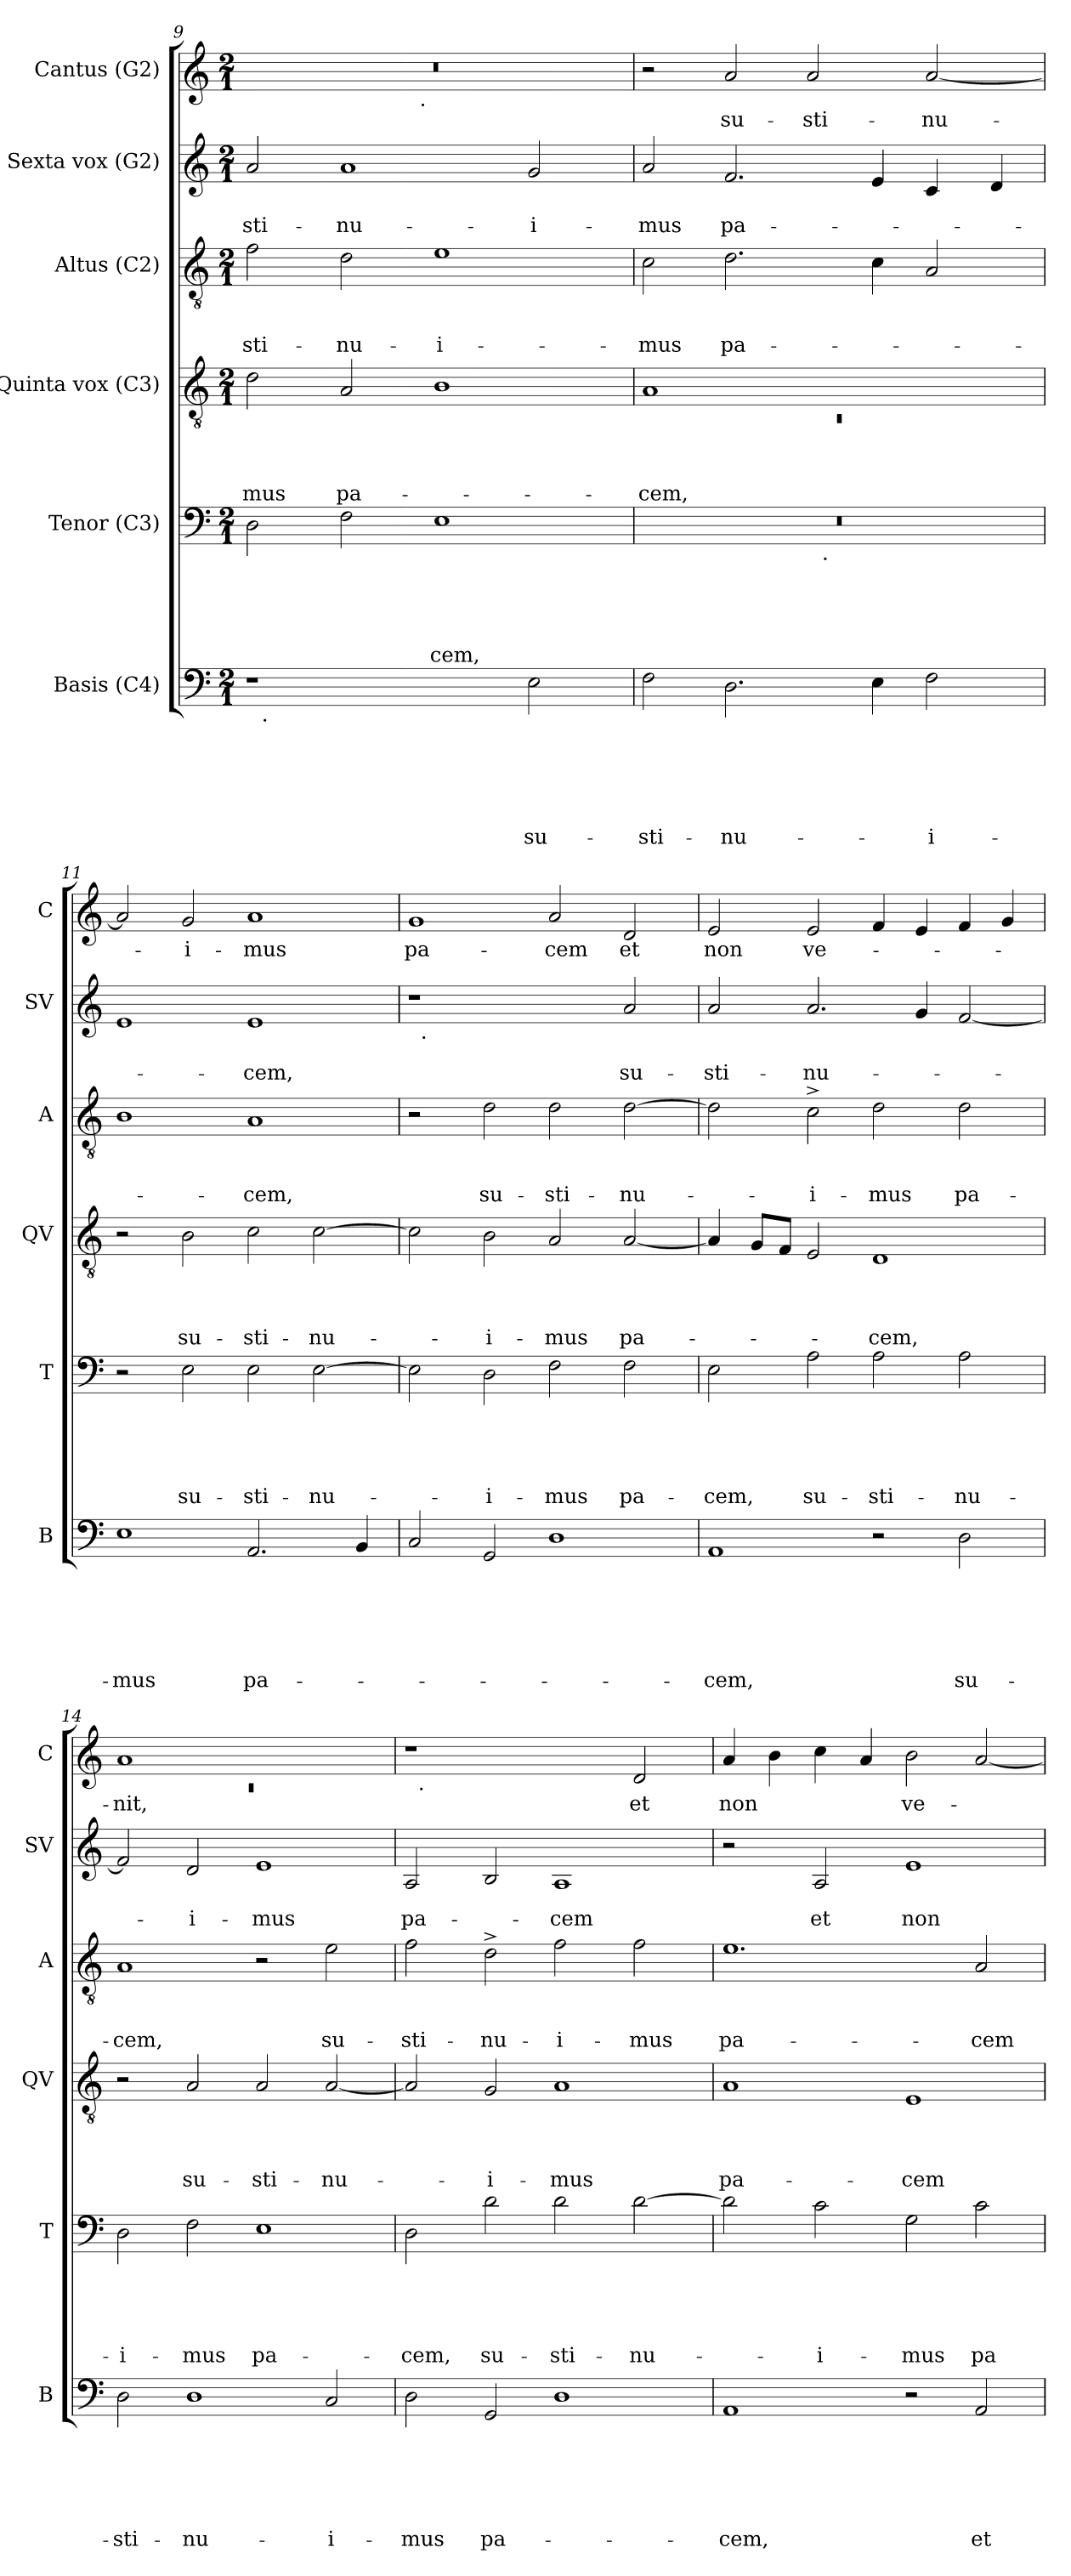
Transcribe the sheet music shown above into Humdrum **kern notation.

**kern	**text	**text	**text	**text	**text	**text	**kern	**text	**text	**text	**text	**text	**kern	**text	**text	**text	**text	**kern	**text	**text	**text	**kern	**text	**text	**kern	**text
*part6	*part6	*part6	*part6	*part6	*part6	*part6	*part5	*part5	*part5	*part5	*part5	*part5	*part4	*part4	*part4	*part4	*part4	*part3	*part3	*part3	*part3	*part2	*part2	*part2	*part1	*part1
*staff6	*staff6	*staff6	*staff6	*staff6	*staff6	*staff6	*staff5	*staff5	*staff5	*staff5	*staff5	*staff5	*staff4	*staff4	*staff4	*staff4	*staff4	*staff3	*staff3	*staff3	*staff3	*staff2	*staff2	*staff2	*staff1	*staff1
*I"Basis (C4)	*	*	*	*	*	*	*I"Tenor (C3)	*	*	*	*	*	*I"Quinta vox (C3)	*	*	*	*	*I"Altus (C2)	*	*	*	*I"Sexta vox (G2)	*	*	*I"Cantus (G2)	*
*I'B	*	*	*	*	*	*	*I'T	*	*	*	*	*	*I'QV	*	*	*	*	*I'A	*	*	*	*I'SV	*	*	*I'C	*
*clefF4	*	*	*	*	*	*	*clefF4	*	*	*	*	*	*clefGv2	*	*	*	*	*clefGv2	*	*	*	*clefG2	*	*	*clefG2	*
*k[]	*	*	*	*	*	*	*k[]	*	*	*	*	*	*k[]	*	*	*	*	*k[]	*	*	*	*k[]	*	*	*k[]	*
*C:	*	*	*	*	*	*	*C:	*	*	*	*	*	*C:	*	*	*	*	*C:	*	*	*	*C:	*	*	*C:	*
*M2/1	*	*	*	*	*	*	*M2/1	*	*	*	*	*	*M2/1	*	*	*	*	*M2/1	*	*	*	*M2/1	*	*	*M2/1	*
=9	=9	=9	=9	=9	=9	=9	=9	=9	=9	=9	=9	=9	=9	=9	=9	=9	=9	=9	=9	=9	=9	=9	=9	=9	=9	=9
!	!	!	!	!	!	!	!	!	!	!	!	!	!	!	!	!	!LO:LY:b	!	!	!	!LO:LY:b	!	!	!LO:LY:b	!	!
*^	*	*	*	*	*	*	*	*	*	*	*	*	*	*	*	*	*	*	*	*	*	*	*	*	*^	*
1r	32ryy	.	.	.	.	.	.	2D\	.	.	.	.	.	2d\	.	.	.	-mus	2f\	.	.	-sti-	2a/	.	-sti-	0r	2ryy	.
!	!LO:TX:b:t=.	!	!	!	!	!	!	!	!	!	!	!	!	!	!	!	!	!	!	!	!	!	!	!	!	!	!	!
.	1ryy	.	.	.	.	.	.	.	.	.	.	.	.	.	.	.	.	.	.	.	.	.	.	.	.	.	.	.
!	!	!	!	!	!	!	!	!	!	!	!	!	!	!	!	!	!	!LO:LY:b	!	!	!	!LO:LY:b	!	!	!LO:LY:b	!	!	!
.	.	.	.	.	.	.	.	2F\	.	.	.	.	.	2A/	.	.	.	pa-	2d\	.	.	-nu-	1a	.	-nu-	.	4...ryy	.
!	!	!	!	!	!	!	!	!	!	!	!	!	!	!	!	!	!	!	!	!	!	!	!	!	!	!	!LO:TX:b:t=.	!
.	.	.	.	.	.	.	.	.	.	.	.	.	.	.	.	.	.	.	.	.	.	.	.	.	.	.	1ryy	.
!	!	!	!	!	!	!	!	!	!	!	!	!	!LO:LY:b	!	!	!	!	!	!	!	!	!LO:LY:b:rj	!	!	!	!	!	!
2ryy	.	.	.	.	.	.	.	1E	.	.	.	.	-cem,	1B	.	.	.	.	1e	.	.	-i-	.	.	.	.	.	.
.	2ryy	.	.	.	.	.	.	.	.	.	.	.	.	.	.	.	.	.	.	.	.	.	.	.	.	.	.	.
!	!	!	!	!	!	!	!LO:LY:b	!	!	!	!	!	!	!	!	!	!	!	!	!	!	!	!	!	!LO:LY:b	!	!	!
2E\	.	.	.	.	.	.	su-	.	.	.	.	.	.	.	.	.	.	.	.	.	.	.	2g/	.	-i-	.	.	.
.	4...ryy	.	.	.	.	.	.	.	.	.	.	.	.	.	.	.	.	.	.	.	.	.	.	.	.	.	.	.
.	.	.	.	.	.	.	.	.	.	.	.	.	.	.	.	.	.	.	.	.	.	.	.	.	.	.	32ryy	.
!!LO:LB:g=z
=10	=10	=10	=10	=10	=10	=10	=10	=10	=10	=10	=10	=10	=10	=10	=10	=10	=10	=10	=10	=10	=10	=10	=10	=10	=10	=10	=10	=10
*	*	*	*	*	*	*	*	*	*	*	*	*	*	*^	*	*	*	*	*	*	*	*	*	*	*	*	*	*
!	!	!	!	!	!	!	!LO:LY:b	!	!	!	!	!	!	!	!LO:N:vis=1	!	!	!	!LO:LY:b	!	!	!	!LO:LY:b	!	!	!LO:LY:b	!	!	!
*v	*v	*	*	*	*	*	*	*^	*	*	*	*	*	*	*	*	*	*	*	*	*	*	*	*	*	*	*v	*v	*
2F\	.	.	.	.	.	-sti-	0r	1ryy	.	.	.	.	.	1A	0rC	.	.	.	-cem,	2c\	.	.	-mus	2a/	.	-mus	2r	.
!	!	!	!	!	!	!LO:LY:b	!	!	!	!	!	!	!	!	!	!	!	!	!	!	!	!	!LO:LY:b	!	!	!LO:LY:b	!	!LO:LY:b
2.D\	.	.	.	.	.	-nu-	.	.	.	.	.	.	.	.	.	.	.	.	.	2.d\	.	.	pa-	2.f/	.	pa-	2a/	su-
!	!	!	!	!	!	!	!	!	!	!	!	!	!	!	!	!	!	!	!	!	!	!	!	!	!	!	!	!LO:LY:b
.	.	.	.	.	.	.	.	32ryy	.	.	.	.	.	1ryy	.	.	.	.	.	.	.	.	.	.	.	.	2a/	-sti-
!	!	!	!	!	!	!	!	!LO:TX:b:t=.	!	!	!	!	!	!	!	!	!	!	!	!	!	!	!	!	!	!	!	!
.	.	.	.	.	.	.	.	2ryy	.	.	.	.	.	.	.	.	.	.	.	.	.	.	.	.	.	.	.	.
4E\	.	.	.	.	.	.	.	.	.	.	.	.	.	.	.	.	.	.	.	4c\	.	.	.	4e/	.	.	.	.
!	!	!	!	!	!	!LO:LY:b	!	!	!	!	!	!	!	!	!	!	!	!	!	!	!	!	!	!	!	!	!	!LO:LY:b
2F\	.	.	.	.	.	-i-	.	.	.	.	.	.	.	.	.	.	.	.	.	2A/	.	.	.	4c/	.	.	[<2a/	-nu-
.	.	.	.	.	.	.	.	4...ryy	.	.	.	.	.	.	.	.	.	.	.	.	.	.	.	.	.	.	.	.
.	.	.	.	.	.	.	.	.	.	.	.	.	.	.	.	.	.	.	.	.	.	.	.	4d/	.	.	.	.
*	*	*	*	*	*	*	*	*	*	*	*	*	*	*v	*v	*	*	*	*	*	*	*	*	*	*	*	*	*
=11	=11	=11	=11	=11	=11	=11	=11	=11	=11	=11	=11	=11	=11	=11	=11	=11	=11	=11	=11	=11	=11	=11	=11	=11	=11	=11	=11
!	!	!	!	!	!	!LO:LY:b	!	!	!	!	!	!	!	!	!	!	!	!	!	!	!	!	!	!	!	!	!
*	*	*	*	*	*	*	*v	*v	*	*	*	*	*	*	*	*	*	*	*	*	*	*	*	*	*	*	*
1E	.	.	.	.	.	-mus	2r	.	.	.	.	.	2r	.	.	.	.	1B	.	.	.	1e	.	.	2a/]	.
!	!	!	!	!	!	!	!	!	!	!	!	!LO:LY:b	!	!	!	!	!LO:LY:b	!	!	!	!	!	!	!	!	!LO:LY:b
.	.	.	.	.	.	.	2E\	.	.	.	.	su-	2B\	.	.	.	su-	.	.	.	.	.	.	.	2g/	-i-
!	!	!	!	!	!	!LO:LY:b	!	!	!	!	!	!LO:LY:b	!	!	!	!	!LO:LY:b	!	!	!	!LO:LY:b	!	!	!LO:LY:b	!	!LO:LY:b
2.AA/	.	.	.	.	.	pa-	2E\	.	.	.	.	-sti-	2c\	.	.	.	-sti-	1A	.	.	-cem,	1e	.	-cem,	1a	-mus
!	!	!	!	!	!	!	!	!	!	!	!	!LO:LY:b	!	!	!	!	!LO:LY:b	!	!	!	!	!	!	!	!	!
.	.	.	.	.	.	.	[>2E\	.	.	.	.	-nu-	[>2c\	.	.	.	-nu-	.	.	.	.	.	.	.	.	.
4BB/	.	.	.	.	.	.	.	.	.	.	.	.	.	.	.	.	.	.	.	.	.	.	.	.	.	.
=12	=12	=12	=12	=12	=12	=12	=12	=12	=12	=12	=12	=12	=12	=12	=12	=12	=12	=12	=12	=12	=12	=12	=12	=12	=12	=12
!	!	!	!	!	!	!	!	!	!	!	!	!	!	!	!	!	!	!	!	!	!	!	!	!	!	!LO:LY:b
*	*	*	*	*	*	*	*	*	*	*	*	*	*	*	*	*	*	*	*	*	*	*^	*	*	*	*
2C/	.	.	.	.	.	.	2E\]	.	.	.	.	.	2c\]	.	.	.	.	2r	.	.	.	1r	32ryy	.	.	1g	pa-
!	!	!	!	!	!	!	!	!	!	!	!	!	!	!	!	!	!	!	!	!	!	!	!LO:TX:b:t=.	!	!	!	!
.	.	.	.	.	.	.	.	.	.	.	.	.	.	.	.	.	.	.	.	.	.	.	1ryy	.	.	.	.
!	!	!	!	!	!	!	!	!	!	!	!	!LO:LY:b	!	!	!	!	!LO:LY:b	!	!	!	!LO:LY:b	!	!	!	!	!	!
2GG/	.	.	.	.	.	.	2D\	.	.	.	.	-i-	2B\	.	.	.	-i-	2d\	.	.	su-	.	.	.	.	.	.
!	!	!	!	!	!	!	!	!	!	!	!	!LO:LY:b	!	!	!	!	!LO:LY:b	!	!	!	!LO:LY:b	!	!	!	!	!	!LO:LY:b
1D	.	.	.	.	.	.	2F\	.	.	.	.	-mus	2A/	.	.	.	-mus	2d\	.	.	-sti-	2ryy	.	.	.	2a/	-cem
.	.	.	.	.	.	.	.	.	.	.	.	.	.	.	.	.	.	.	.	.	.	.	2ryy	.	.	.	.
!	!	!	!	!	!	!	!	!	!	!	!	!LO:LY:b	!	!	!	!	!LO:LY:b	!	!	!	!LO:LY:b	!	!	!	!LO:LY:b	!	!LO:LY:b
.	.	.	.	.	.	.	2F\	.	.	.	.	pa-	[<2A/	.	.	.	pa-	[>2d\	.	.	-nu-	2a/	.	.	su-	2d/	et
.	.	.	.	.	.	.	.	.	.	.	.	.	.	.	.	.	.	.	.	.	.	.	4...ryy	.	.	.	.
=13	=13	=13	=13	=13	=13	=13	=13	=13	=13	=13	=13	=13	=13	=13	=13	=13	=13	=13	=13	=13	=13	=13	=13	=13	=13	=13	=13
!	!	!	!	!	!	!LO:LY:b	!	!	!	!	!	!LO:LY:b	!	!	!	!	!	!	!	!	!	!	!	!	!LO:LY:b	!	!LO:LY:b
*	*	*	*	*	*	*	*	*	*	*	*	*	*	*	*	*	*	*	*	*	*	*v	*v	*	*	*	*
1AA	.	.	.	.	.	-cem,	2E\	.	.	.	.	-cem,	4A/]	.	.	.	.	2d\]	.	.	.	2a/	.	-sti-	2e/	non
.	.	.	.	.	.	.	.	.	.	.	.	.	8G/L	.	.	.	.	.	.	.	.	.	.	.	.	.
.	.	.	.	.	.	.	.	.	.	.	.	.	8F/J	.	.	.	.	.	.	.	.	.	.	.	.	.
!	!	!	!	!	!	!	!	!	!	!	!	!LO:LY:b	!	!	!	!	!	!	!	!	!LO:LY:b	!	!	!LO:LY:b	!	!LO:LY:b
.	.	.	.	.	.	.	2A\	.	.	.	.	su-	2E/	.	.	.	.	2c^>\	.	.	-i-	2.a/	.	-nu-	2e/	ve-
!	!	!	!	!	!	!	!	!	!	!	!	!LO:LY:b	!	!	!	!	!LO:LY:b	!	!	!	!LO:LY:b	!	!	!	!	!
2r	.	.	.	.	.	.	2A\	.	.	.	.	-sti-	1D	.	.	.	-cem,	2d\	.	.	-mus	.	.	.	4f/	.
.	.	.	.	.	.	.	.	.	.	.	.	.	.	.	.	.	.	.	.	.	.	4g/	.	.	4e/	.
!	!	!	!	!	!	!LO:LY:b	!	!	!	!	!	!LO:LY:b	!	!	!	!	!	!	!	!	!LO:LY:b	!	!	!	!	!
2D\	.	.	.	.	.	su-	2A\	.	.	.	.	-nu-	.	.	.	.	.	2d\	.	.	pa-	[<2f/	.	.	4f/	.
.	.	.	.	.	.	.	.	.	.	.	.	.	.	.	.	.	.	.	.	.	.	.	.	.	4g/	.
=14	=14	=14	=14	=14	=14	=14	=14	=14	=14	=14	=14	=14	=14	=14	=14	=14	=14	=14	=14	=14	=14	=14	=14	=14	=14	=14
*	*	*	*	*	*	*	*	*	*	*	*	*	*	*	*	*	*	*	*	*	*	*	*	*	*^	*
!	!	!	!	!	!	!LO:LY:b	!	!	!	!	!	!LO:LY:b	!	!	!	!	!	!	!	!	!LO:LY:b	!	!	!	!	!LO:N:vis=1	!LO:LY:b
2D\	.	.	.	.	.	-sti-	2D\	.	.	.	.	-i-	2r	.	.	.	.	1A	.	.	-cem,	2f/]	.	.	1a	0rc	-nit,
!	!	!	!	!	!	!LO:LY:b	!	!	!	!	!	!LO:LY:b	!	!	!	!	!LO:LY:b	!	!	!	!	!	!	!LO:LY:b	!	!	!
1D	.	.	.	.	.	-nu-	2F\	.	.	.	.	-mus	2A/	.	.	.	su-	.	.	.	.	2d/	.	-i-	.	.	.
!	!	!	!	!	!	!	!	!	!	!	!	!LO:LY:b	!	!	!	!	!LO:LY:b	!	!	!	!	!	!	!LO:LY:b	!	!	!
.	.	.	.	.	.	.	1E	.	.	.	.	pa-	2A/	.	.	.	-sti-	2r	.	.	.	1e	.	-mus	1ryy	.	.
!	!	!	!	!	!	!LO:LY:b	!	!	!	!	!	!	!	!	!	!	!LO:LY:b	!	!	!	!LO:LY:b	!	!	!	!	!	!
2C/	.	.	.	.	.	-i-	.	.	.	.	.	.	[>2A/	.	.	.	-nu-	2e\	.	.	su-	.	.	.	.	.	.
!!LO:PB:g=z	!!
=15	=15	=15	=15	=15	=15	=15	=15	=15	=15	=15	=15	=15	=15	=15	=15	=15	=15	=15	=15	=15	=15	=15	=15	=15	=15	=15	=15
!	!	!	!	!	!	!LO:LY:b	!	!	!	!	!	!LO:LY:b	!	!	!	!	!	!	!	!	!LO:LY:b	!	!	!LO:LY:b	!	!	!
2D\	.	.	.	.	.	-mus	2D\	.	.	.	.	-cem,	2A/]	.	.	.	.	2f\	.	.	-sti-	2A/	.	pa-	1r	32ryy	.
!	!	!	!	!	!	!	!	!	!	!	!	!	!	!	!	!	!	!	!	!	!	!	!	!	!	!LO:TX:b:t=.	!
.	.	.	.	.	.	.	.	.	.	.	.	.	.	.	.	.	.	.	.	.	.	.	.	.	.	1ryy	.
!	!	!	!	!	!	!LO:LY:b	!	!	!	!	!	!LO:LY:b	!	!	!	!	!LO:LY:b	!	!	!	!LO:LY:b	!	!	!	!	!	!
2GG/	.	.	.	.	.	pa-	2d\	.	.	.	.	su-	2G/	.	.	.	-i-	2d^>\	.	.	-nu-	2B/	.	.	.	.	.
!	!	!	!	!	!	!	!	!	!	!	!	!LO:LY:b	!	!	!	!	!LO:LY:b	!	!	!	!LO:LY:b	!	!	!LO:LY:b	!	!	!
1D	.	.	.	.	.	.	2d\	.	.	.	.	-sti-	1A	.	.	.	-mus	2f\	.	.	-i-	1A	.	-cem	2ryy	.	.
.	.	.	.	.	.	.	.	.	.	.	.	.	.	.	.	.	.	.	.	.	.	.	.	.	.	2ryy	.
!	!	!	!	!	!	!	!	!	!	!	!	!LO:LY:b	!	!	!	!	!	!	!	!	!LO:LY:b	!	!	!	!	!	!LO:LY:b
.	.	.	.	.	.	.	[>2d\	.	.	.	.	-nu-	.	.	.	.	.	2f\	.	.	-mus	.	.	.	2d/	.	et
.	.	.	.	.	.	.	.	.	.	.	.	.	.	.	.	.	.	.	.	.	.	.	.	.	.	4...ryy	.
=16	=16	=16	=16	=16	=16	=16	=16	=16	=16	=16	=16	=16	=16	=16	=16	=16	=16	=16	=16	=16	=16	=16	=16	=16	=16	=16	=16
!	!	!	!	!	!	!LO:LY:b	!	!	!	!	!	!	!	!	!	!	!LO:LY:b	!	!	!	!LO:LY:b	!	!	!	!	!	!LO:LY:b
*	*	*	*	*	*	*	*	*	*	*	*	*	*	*	*	*	*	*	*	*	*	*	*	*	*v	*v	*
1AA	.	.	.	.	.	-cem,	2d\]	.	.	.	.	.	1A	.	.	.	pa-	1.e	.	.	pa-	2r	.	.	4a/	non
.	.	.	.	.	.	.	.	.	.	.	.	.	.	.	.	.	.	.	.	.	.	.	.	.	4b\	.
!	!	!	!	!	!	!	!	!	!	!	!	!LO:LY:b	!	!	!	!	!	!	!	!	!	!	!	!LO:LY:b	!	!
.	.	.	.	.	.	.	2c\	.	.	.	.	-i-	.	.	.	.	.	.	.	.	.	2A/	.	et	4cc\	.
.	.	.	.	.	.	.	.	.	.	.	.	.	.	.	.	.	.	.	.	.	.	.	.	.	4a/	.
!	!	!	!	!	!	!	!	!	!	!	!	!LO:LY:b	!	!	!	!	!LO:LY:b	!	!	!	!	!	!	!LO:LY:b	!	!LO:LY:b
2r	.	.	.	.	.	.	2G\	.	.	.	.	-mus	1E	.	.	.	-cem	.	.	.	.	1e	.	non	2b\	ve-
!	!	!	!	!	!	!LO:LY:b	!	!	!	!	!	!LO:LY:b	!	!	!	!	!	!	!	!	!LO:LY:b	!	!	!	!	!
2AA/	.	.	.	.	.	et	2c\	.	.	.	.	pa-	.	.	.	.	.	2A/	.	.	-cem	.	.	.	[<2a/	.
=	=	=	=	=	=	=	=	=	=	=	=	=	=	=	=	=	=	=	=	=	=	=	=	=	=	=
*-	*-	*-	*-	*-	*-	*-	*-	*-	*-	*-	*-	*-	*-	*-	*-	*-	*-	*-	*-	*-	*-	*-	*-	*-	*-	*-
